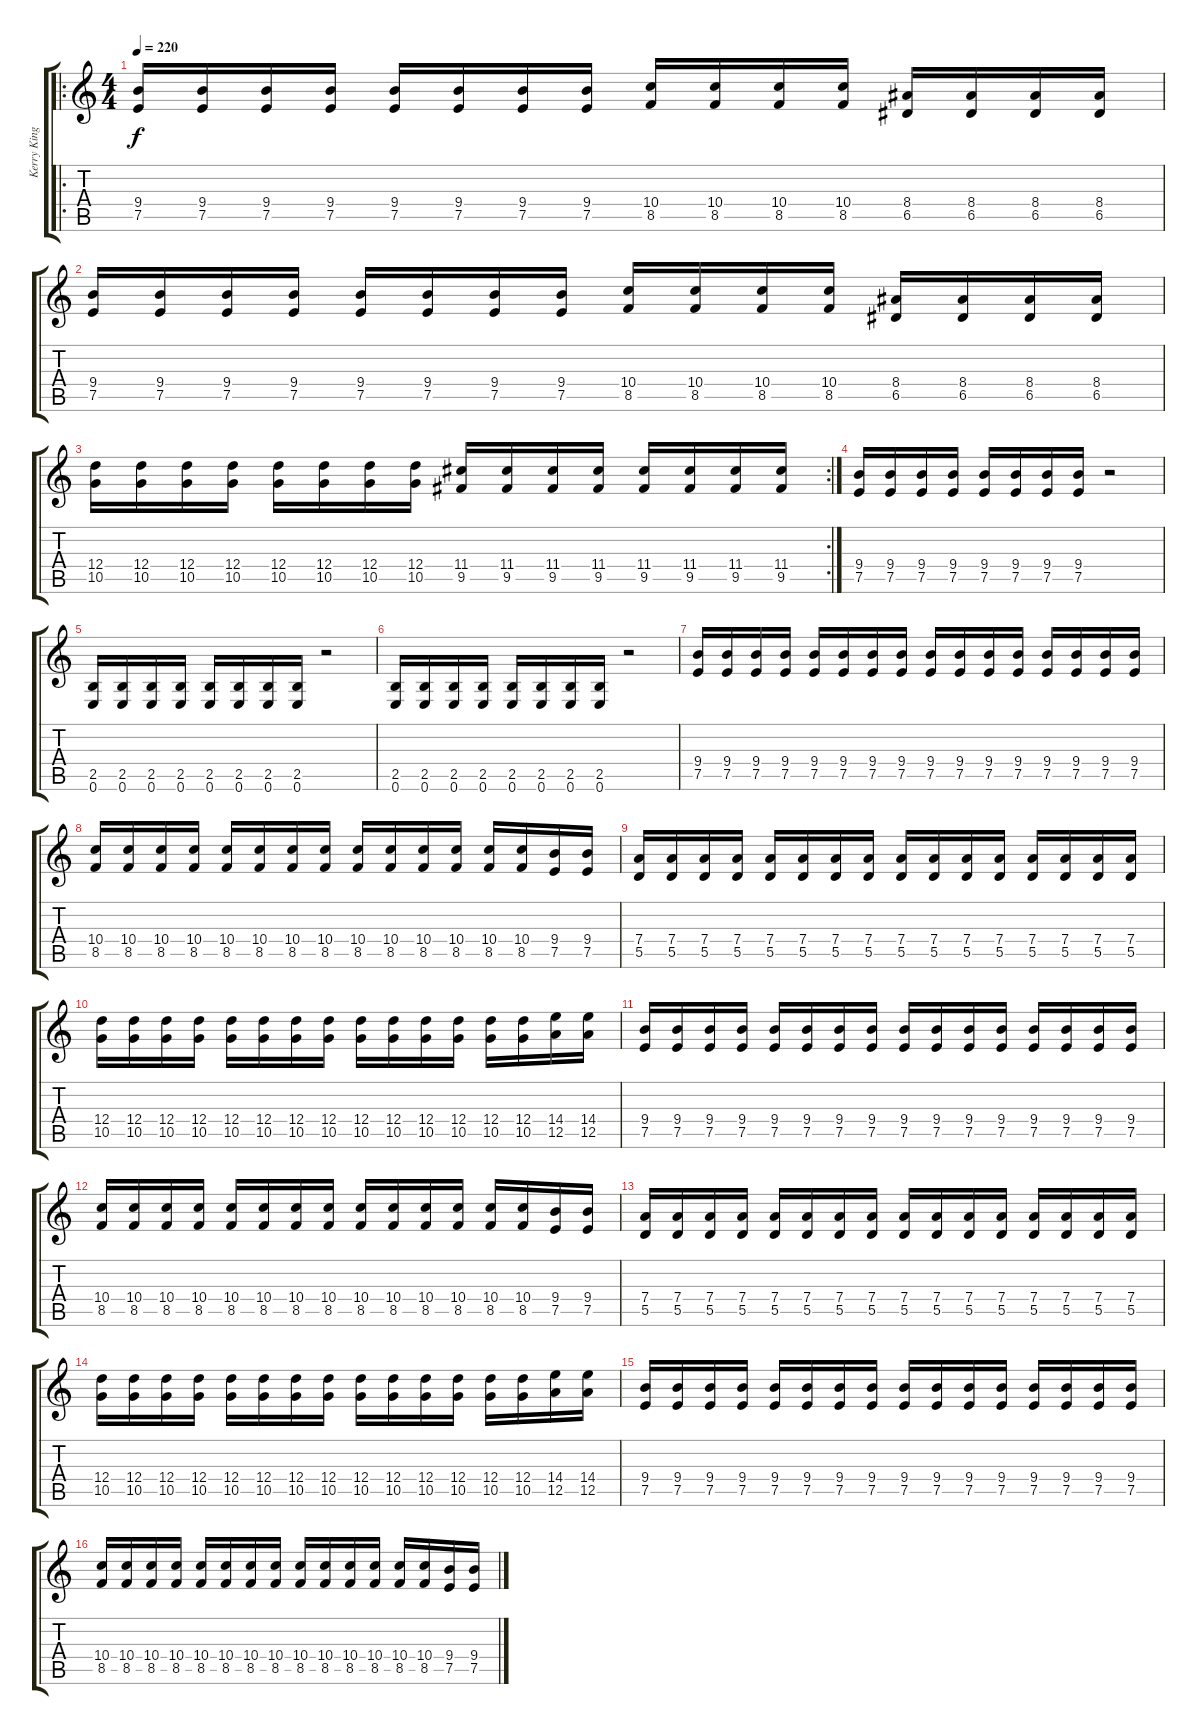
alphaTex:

\track ("Kerry King" "Kerry King") {instrument distortionguitar}
\staff {score tabs}
\tuning (E4 B3 G3 D3 A2 E2) {hide}
\ro
\ts (4 4)
\tempo 220
\clef g2
\ks c
(9.4 7.5).16{dy f} (9.4 7.5).16 (9.4 7.5).16 (9.4 7.5).16 (9.4 7.5).16 (9.4 7.5).16 (9.4 7.5).16 (9.4 7.5).16 (10.4 8.5).16 (10.4 8.5).16 (10.4 8.5).16 (10.4 8.5).16 (8.4 6.5).16 (8.4 6.5).16 (8.4 6.5).16 (8.4 6.5).16 |
(9.4 7.5).16 (9.4 7.5).16 (9.4 7.5).16 (9.4 7.5).16 (9.4 7.5).16 (9.4 7.5).16 (9.4 7.5).16 (9.4 7.5).16 (10.4 8.5).16 (10.4 8.5).16 (10.4 8.5).16 (10.4 8.5).16 (8.4 6.5).16 (8.4 6.5).16 (8.4 6.5).16 (8.4 6.5).16 |
\rc 2
(12.4 10.5).16 (12.4 10.5).16 (12.4 10.5).16 (12.4 10.5).16 (12.4 10.5).16 (12.4 10.5).16 (12.4 10.5).16 (12.4 10.5).16 (11.4 9.5).16 (11.4 9.5).16 (11.4 9.5).16 (11.4 9.5).16 (11.4 9.5).16 (11.4 9.5).16 (11.4 9.5).16 (11.4 9.5).16 |
(9.4 7.5).16 (9.4 7.5).16 (9.4 7.5).16 (9.4 7.5).16 (9.4 7.5).16 (9.4 7.5).16 (9.4 7.5).16 (9.4 7.5).16 r.2 |
(2.5 0.6).16 (2.5 0.6).16 (2.5 0.6).16 (2.5 0.6).16 (2.5 0.6).16 (2.5 0.6).16 (2.5 0.6).16 (2.5 0.6).16 r.2 |
(2.5 0.6).16 (2.5 0.6).16 (2.5 0.6).16 (2.5 0.6).16 (2.5 0.6).16 (2.5 0.6).16 (2.5 0.6).16 (2.5 0.6).16 r.2 |
(9.4 7.5).16 (9.4 7.5).16 (9.4 7.5).16 (9.4 7.5).16 (9.4 7.5).16 (9.4 7.5).16 (9.4 7.5).16 (9.4 7.5).16 (9.4 7.5).16 (9.4 7.5).16 (9.4 7.5).16 (9.4 7.5).16 (9.4 7.5).16 (9.4 7.5).16 (9.4 7.5).16 (9.4 7.5).16 |
(10.4 8.5).16 (10.4 8.5).16 (10.4 8.5).16 (10.4 8.5).16 (10.4 8.5).16 (10.4 8.5).16 (10.4 8.5).16 (10.4 8.5).16 (10.4 8.5).16 (10.4 8.5).16 (10.4 8.5).16 (10.4 8.5).16 (10.4 8.5).16 (10.4 8.5).16 (9.4 7.5).16 (9.4 7.5).16 |
(7.4 5.5).16 (7.4 5.5).16 (7.4 5.5).16 (7.4 5.5).16 (7.4 5.5).16 (7.4 5.5).16 (7.4 5.5).16 (7.4 5.5).16 (7.4 5.5).16 (7.4 5.5).16 (7.4 5.5).16 (7.4 5.5).16 (7.4 5.5).16 (7.4 5.5).16 (7.4 5.5).16 (7.4 5.5).16 |
(12.4 10.5).16 (12.4 10.5).16 (12.4 10.5).16 (12.4 10.5).16 (12.4 10.5).16 (12.4 10.5).16 (12.4 10.5).16 (12.4 10.5).16 (12.4 10.5).16 (12.4 10.5).16 (12.4 10.5).16 (12.4 10.5).16 (12.4 10.5).16 (12.4 10.5).16 (14.4 12.5).16 (14.4 12.5).16 |
(9.4 7.5).16 (9.4 7.5).16 (9.4 7.5).16 (9.4 7.5).16 (9.4 7.5).16 (9.4 7.5).16 (9.4 7.5).16 (9.4 7.5).16 (9.4 7.5).16 (9.4 7.5).16 (9.4 7.5).16 (9.4 7.5).16 (9.4 7.5).16 (9.4 7.5).16 (9.4 7.5).16 (9.4 7.5).16 |
(10.4 8.5).16 (10.4 8.5).16 (10.4 8.5).16 (10.4 8.5).16 (10.4 8.5).16 (10.4 8.5).16 (10.4 8.5).16 (10.4 8.5).16 (10.4 8.5).16 (10.4 8.5).16 (10.4 8.5).16 (10.4 8.5).16 (10.4 8.5).16 (10.4 8.5).16 (9.4 7.5).16 (9.4 7.5).16 |
(7.4 5.5).16 (7.4 5.5).16 (7.4 5.5).16 (7.4 5.5).16 (7.4 5.5).16 (7.4 5.5).16 (7.4 5.5).16 (7.4 5.5).16 (7.4 5.5).16 (7.4 5.5).16 (7.4 5.5).16 (7.4 5.5).16 (7.4 5.5).16 (7.4 5.5).16 (7.4 5.5).16 (7.4 5.5).16 |
(12.4 10.5).16 (12.4 10.5).16 (12.4 10.5).16 (12.4 10.5).16 (12.4 10.5).16 (12.4 10.5).16 (12.4 10.5).16 (12.4 10.5).16 (12.4 10.5).16 (12.4 10.5).16 (12.4 10.5).16 (12.4 10.5).16 (12.4 10.5).16 (12.4 10.5).16 (14.4 12.5).16 (14.4 12.5).16 |
(9.4 7.5).16 (9.4 7.5).16 (9.4 7.5).16 (9.4 7.5).16 (9.4 7.5).16 (9.4 7.5).16 (9.4 7.5).16 (9.4 7.5).16 (9.4 7.5).16 (9.4 7.5).16 (9.4 7.5).16 (9.4 7.5).16 (9.4 7.5).16 (9.4 7.5).16 (9.4 7.5).16 (9.4 7.5).16 |
(10.4 8.5).16 (10.4 8.5).16 (10.4 8.5).16 (10.4 8.5).16 (10.4 8.5).16 (10.4 8.5).16 (10.4 8.5).16 (10.4 8.5).16 (10.4 8.5).16 (10.4 8.5).16 (10.4 8.5).16 (10.4 8.5).16 (10.4 8.5).16 (10.4 8.5).16 (9.4 7.5).16 (9.4 7.5).16
